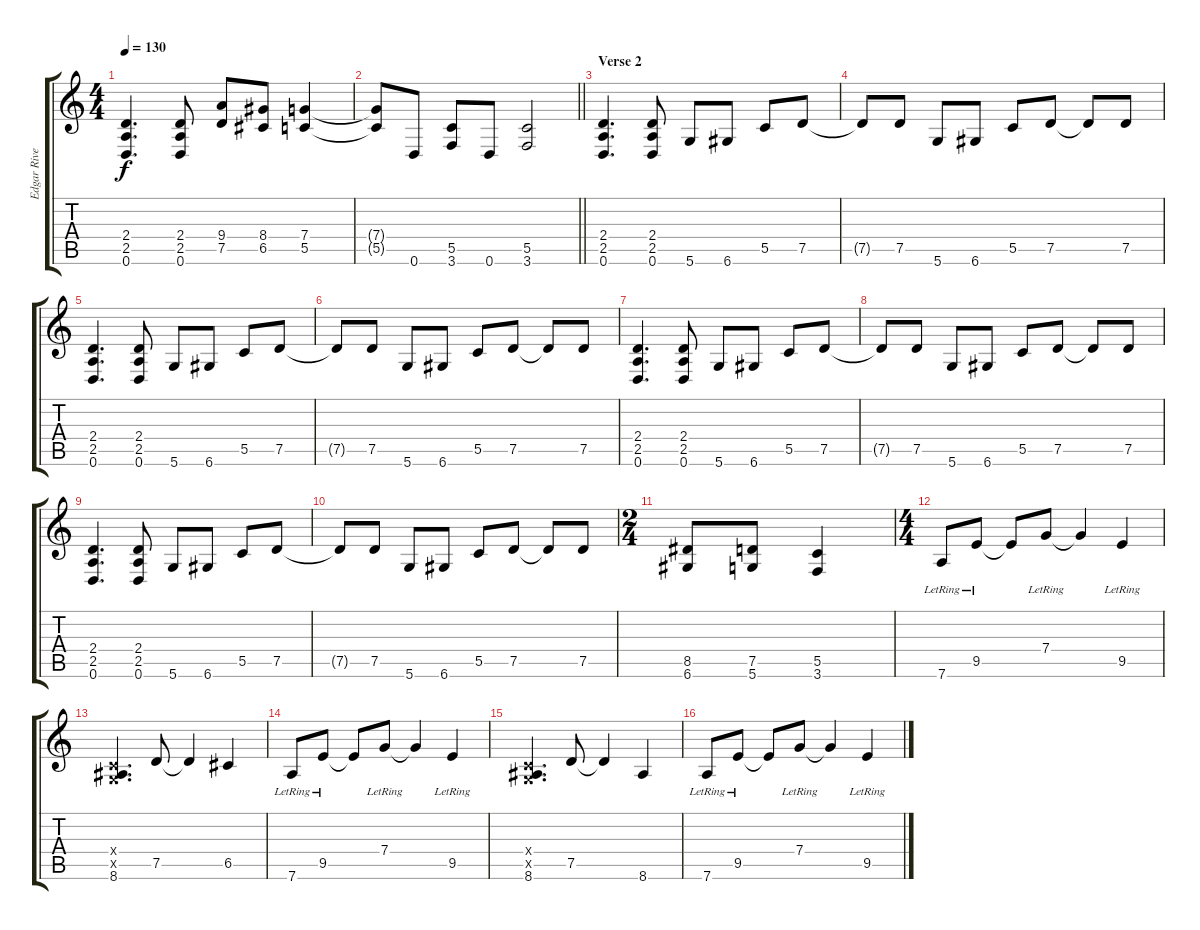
\track ("Edgar Rivera (Guitar)" "Edgar Rive") {instrument distortionguitar}
\staff {score tabs}
\tuning (D4 A3 F3 C3 G2 D2) {hide}
\ts (4 4)
\tempo 130
\clef g2
\ks c
(2.4 2.5 0.6).4{d dy f} (2.4 2.5 0.6).8 (9.4 7.5).8 (8.4 6.5).8 (7.4 5.5).4 |
\barLineRight lightlight
(7.4{t} 5.5{t}).8 0.6.8 (5.5 3.6).8 0.6.8 (5.5 3.6).2 |
\section ("" "Verse 2")
(2.4 2.5 0.6).4{d} (2.4 2.5 0.6).8 5.6.8 6.6.8 5.5.8 7.5.8 |
7.5{t}.8 7.5.8{beam split} 5.6.8{beam merge} 6.6.8{beam split} 5.5.8 7.5.8 7.5{t}.8 7.5.8 |
(2.4 2.5 0.6).4{d} (2.4 2.5 0.6).8 5.6.8 6.6.8 5.5.8 7.5.8 |
7.5{t}.8 7.5.8{beam split} 5.6.8{beam merge} 6.6.8{beam split} 5.5.8 7.5.8 7.5{t}.8 7.5.8 |
(2.4 2.5 0.6).4{d} (2.4 2.5 0.6).8 5.6.8 6.6.8 5.5.8 7.5.8 |
7.5{t}.8 7.5.8{beam split} 5.6.8{beam merge} 6.6.8{beam split} 5.5.8 7.5.8 7.5{t}.8 7.5.8 |
(2.4 2.5 0.6).4{d} (2.4 2.5 0.6).8 5.6.8 6.6.8 5.5.8 7.5.8 |
7.5{t}.8 7.5.8 5.6.8 6.6.8 5.5.8 7.5.8 7.5{t}.8 7.5.8 |
\ts (2 4)
(8.5 6.6).8 (7.5 5.6).8 (5.5 3.6).4 |
\ts (4 4)
7.6{lr}.8 9.5{lr}.8 9.5{t}.8 7.4{lr}.8 7.4{t}.4 9.5{lr}.4 |
(0.4{x} 0.5{x} 8.6).4{d} 7.5.8 7.5{t}.4 6.5.4 |
7.6{lr}.8 9.5{lr}.8 9.5{t}.8 7.4{lr}.8 7.4{t}.4 9.5{lr}.4 |
(0.4{x} 0.5{x} 8.6).4{d} 7.5.8 7.5{t}.4 8.6.4 |
7.6{lr}.8 9.5{lr}.8 9.5{t}.8 7.4{lr}.8 7.4{t}.4 9.5{lr}.4
